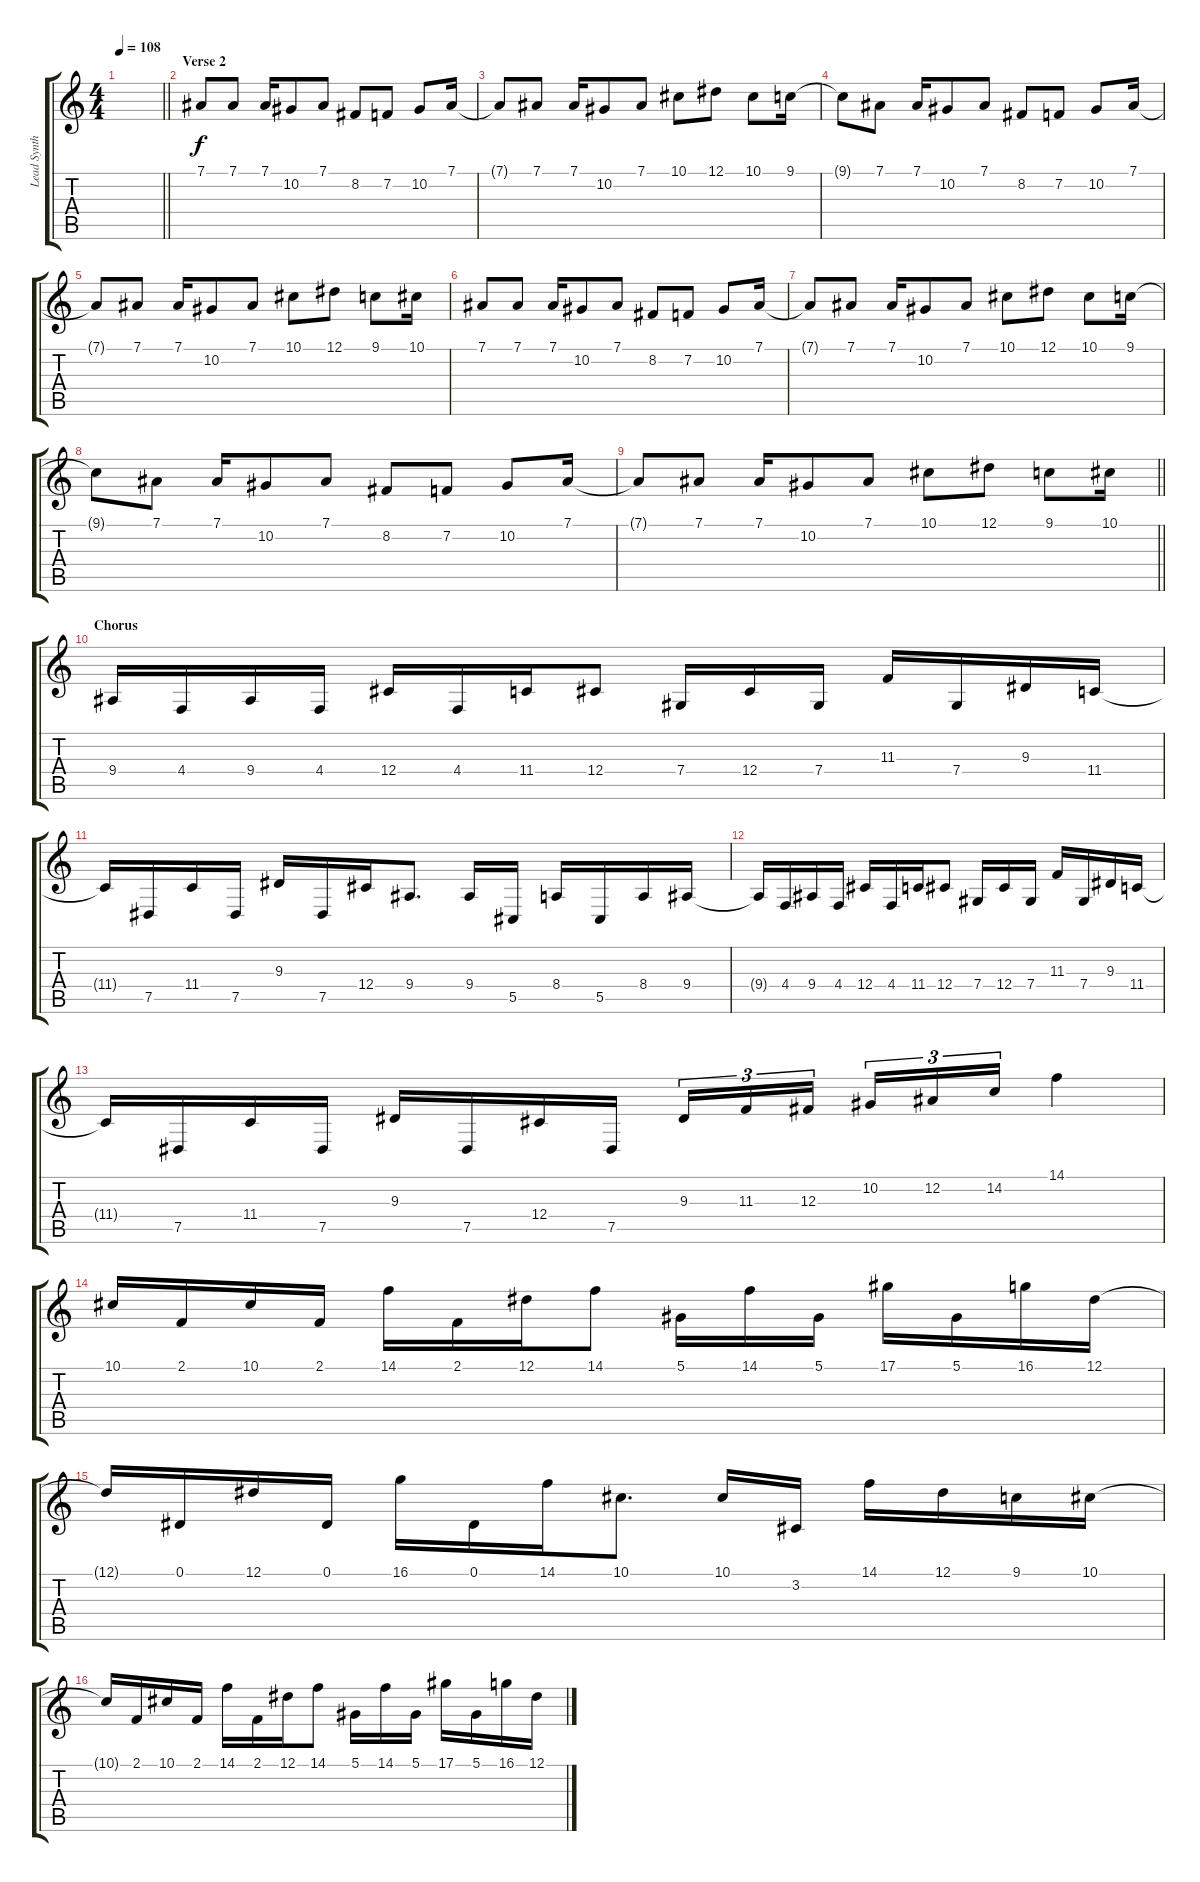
\track ("Lead Synth 1" "Lead Synth") {instrument electricpiano2}
\staff {score tabs}
\tuning (Eb4 Bb3 Gb3 Db3 Ab2 Eb2) {hide}
\ts (4 4)
\tempo 108
\clef g2
\barLineRight lightlight
\ks c
|
\section ("" "Verse 2")
7.1.8{instrument acousticgrandpiano} 7.1.8 7.1.16 10.2.8 7.1.8 8.2.8 7.2.8 10.2.8 7.1.16 |
7.1{t}.8 7.1.8 7.1.16 10.2.8 7.1.8 10.1.8 12.1.8 10.1.8 9.1.16 |
9.1{t}.8 7.1.8 7.1.16 10.2.8 7.1.8 8.2.8 7.2.8 10.2.8 7.1.16 |
7.1{t}.8 7.1.8 7.1.16 10.2.8 7.1.8 10.1.8 12.1.8 9.1.8 10.1.16 |
7.1.8 7.1.8 7.1.16 10.2.8 7.1.8 8.2.8 7.2.8 10.2.8 7.1.16 |
7.1{t}.8 7.1.8 7.1.16 10.2.8 7.1.8 10.1.8 12.1.8 10.1.8 9.1.16 |
9.1{t}.8 7.1.8 7.1.16 10.2.8 7.1.8 8.2.8 7.2.8 10.2.8 7.1.16 |
\barLineRight lightlight
7.1{t}.8 7.1.8 7.1.16 10.2.8 7.1.8 10.1.8 12.1.8 9.1.8 10.1.16 |
\section ("" "Chorus")
9.4.16{instrument electricpiano2} 4.4.16 9.4.16 4.4.16 12.4.16 4.4.16 11.4.16 12.4.8 7.4.16 12.4.16 7.4.16 11.3.16 7.4.16 9.3.16 11.4.16 |
11.4{t}.16 7.5.16 11.4.16 7.5.16 9.3.16 7.5.16 12.4.16 9.4.8{d} 9.4.16 5.5.16 8.4.16 5.5.16 8.4.16 9.4.16 |
9.4{t}.16 4.4.16 9.4.16 4.4.16 12.4.16 4.4.16 11.4.16 12.4.8 7.4.16 12.4.16 7.4.16 11.3.16 7.4.16 9.3.16 11.4.16 |
11.4{t}.16 7.5.16 11.4.16 7.5.16 9.3.16 7.5.16 12.4.16 7.5.16 9.3.16{tu (3 2)} 11.3.16{tu (3 2)} 12.3.16{tu (3 2) beam splitsecondary} 10.2.16{tu (3 2)} 12.2.16{tu (3 2)} 14.2.16{tu (3 2)} 14.1.4 |
10.1.16 2.1.16 10.1.16 2.1.16 14.1.16 2.1.16 12.1.16 14.1.8 5.1.16 14.1.16 5.1.16 17.1.16 5.1.16 16.1.16 12.1.16 |
12.1{t}.16 0.1.16 12.1.16 0.1.16 16.1.16 0.1.16 14.1.16 10.1.8{d} 10.1.16 3.2.16 14.1.16 12.1.16 9.1.16 10.1.16 |
10.1{t}.16 2.1.16 10.1.16 2.1.16 14.1.16 2.1.16 12.1.16 14.1.8 5.1.16 14.1.16 5.1.16 17.1.16 5.1.16 16.1.16 12.1.16
